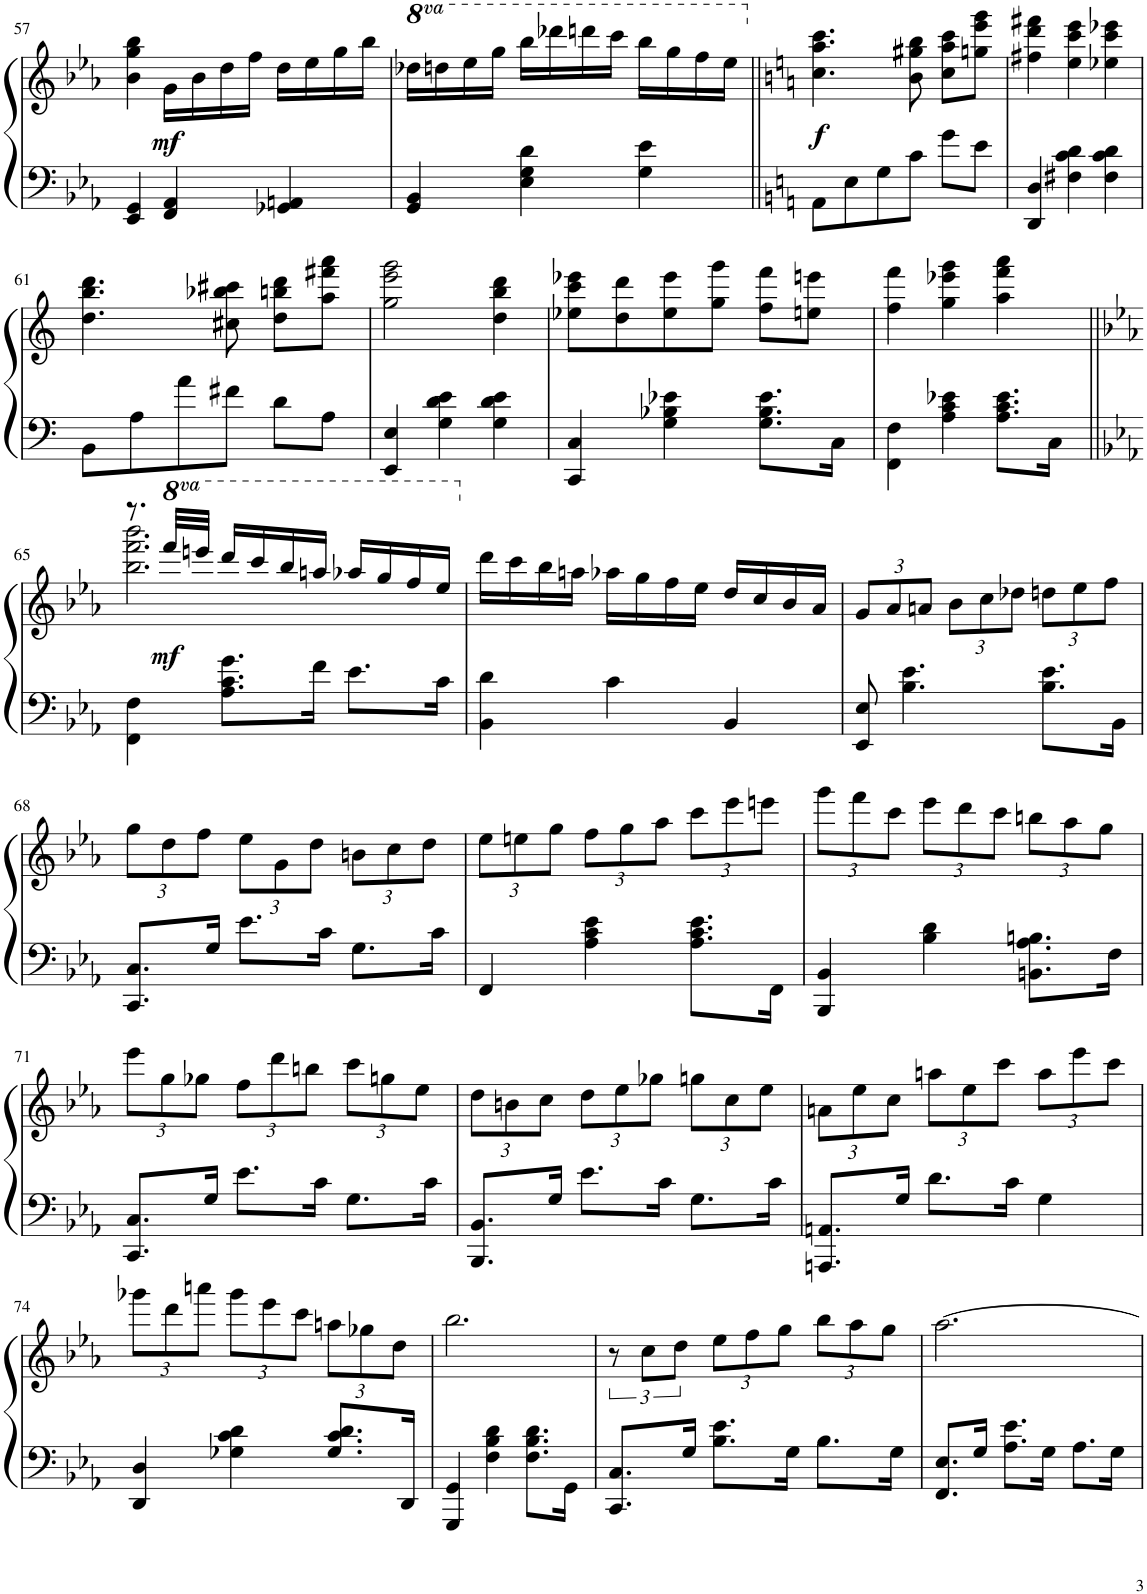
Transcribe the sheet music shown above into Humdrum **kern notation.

**kern	**kern	**dynam
*part1	*part1	*part1
*staff2	*staff1	*staff1/2
*I"Piano	*	*
*I'Pno	*	*
!!LO:PB:g=z
*clefF4	*clefG2	*
*k[b-e-a-]	*k[b-e-a-]	*
*M3/4	*M3/4	*
=57	=57	=57
4EE-/ 4GG/	4b-\ 4gg\ 4bb-\	.
!	!	!LO:DY:b
4FF/ 4AA-/	16g\LL	mf
.	16b-\	.
.	16dd\	.
.	16ff\JJ	.
4GG-X/ 4AAn/	16dd\LL	.
.	16ee-\	.
.	16gg\	.
.	16bb-\JJ	.
=58	=58	=58
*	*8va	*
4GG/ 4BB-/	16ddd-X\LL	.
.	16dddn\	.
.	16eee-\	.
.	16ggg\JJ	.
4E-\ 4G\ 4d\	16bbb-\LL	.
.	16dddd-X\	.
.	16ddddn\	.
.	16cccc\JJ	.
4G\ 4e-\	16bbb-\LL	.
.	16ggg\	.
.	16fff\	.
.	16eee-\JJ	.
=59||	=59||	=59||
*k[]	*k[]	*
*	*X8va	*
!	!	!LO:DY:b
8AA\L	4.cc\ 4.aa\ 4.ccc\	f
8E\	.	.
8G\	.	.
8c\J	8b\ 8gg#X\ 8bb\	.
8g\L	8cc\ 8aa\ 8ccc\L	.
8e\J	8ggn\ 8eee\ 8ggg\J	.
=60	=60	=60
4DD/ 4D/	4ff#X\ 4ddd\ 4fff#X\	.
4F#X\ 4c\ 4d\	4ee\ 4ccc\ 4eee\	.
4F#\ 4c\ 4d\	4ee-X\ 4ccc\ 4eee-X\	.
!!LO:LB:g=z
=61	=61	=61
8BB\L	4.dd\ 4.bb\ 4.ddd\	.
8A\	.	.
8a\	.	.
8f#X\J	8cc#X\ 8bb-X\ 8ccc#X\	.
8d\L	8dd\ 8bbn\ 8ddd\L	.
8A\J	8aa\ 8fff#X\ 8aaa\J	.
=62	=62	=62
4EE/ 4E/	2gg\ 2eee\ 2ggg\	.
4G\ 4d\ 4e\	.	.
4G\ 4d\ 4e\	4dd\ 4bb\ 4ddd\	.
=63	=63	=63
4CC/ 4C/	8ee-X\ 8ccc\ 8eee-X\L	.
.	8dd\ 8ddd\	.
4G\ 4B-X\ 4e-X\	8ee-\ 8eee-\	.
.	8gg\ 8ggg\J	.
8.G\ 8.B-\ 8.e-\L	8ff\ 8fff\L	.
.	8een\ 8eeen\J	.
16C\Jk	.	.
=64	=64	=64
4FF\ 4F\	4ff\ 4fff\	.
4A\ 4c\ 4e-X\	4gg\ 4eee-X\ 4ggg\	.
8.A\ 8.c\ 8.e-\L	4aa\ 4fff\ 4aaa\	.
16C\Jk	.	.
!!LO:LB:g=z
=65||	=65||	=65||
*k[b-e-a-]	*k[b-e-a-]	*
*	*^	*
4FF\ 4F\	8.r	2.bb-\ 2.fff\ 2.bbb-\	.
*	*8va	*	*
!	!	!	!LO:DY:b
.	32ffff/LLL	.	mf
.	32eeeen/JJJ	.	.
8.A-\ 8.c\ 8.g\L	16dddd/LL	.	.
.	16cccc/	.	.
.	16bbb-/	.	.
16f\Jk	16aaan/JJ	.	.
8.e-\L	16aaa-X/LL	.	.
.	16ggg/	.	.
.	16fff/	.	.
16c\Jk	16eee-/JJ	.	.
*	*v	*v	*
=66	=66	=66
*	*X8va	*
4BB-\ 4d\	16ddd\LL	.
.	16ccc\	.
.	16bb-\	.
.	16aan\JJ	.
4c\	16aa-X\LL	.
.	16gg\	.
.	16ff\	.
.	16ee-\JJ	.
4BB-/	16dd/LL	.
.	16cc/	.
.	16b-/	.
.	16a-/JJ	.
=67	=67	=67
*	*Xbrackettup	*
8EE-/ 8E-/	12g/L	.
.	12a-/	.
4.B-\ 4.e-\	.	.
.	12an/J	.
.	12b-\L	.
.	12cc\	.
.	12dd-X\J	.
8.B-\ 8.e-\L	12ddn\L	.
.	12ee-\	.
.	12ff\J	.
16BB-\Jk	.	.
!!LO:LB:g=z
=68	=68	=68
8.CC/ 8.C/L	12gg\L	.
.	12dd\	.
.	12ff\J	.
16G/Jk	.	.
8.e-\L	12ee-\L	.
.	12g\	.
.	12dd\J	.
16c\Jk	.	.
8.G\L	12bn\L	.
.	12cc\	.
.	12dd\J	.
16c\Jk	.	.
=69	=69	=69
4FF/	12ee-\L	.
.	12een\	.
.	12gg\J	.
4A-\ 4c\ 4e-\	12ff\L	.
.	12gg\	.
.	12aa-\J	.
8.A-\ 8.c\ 8.e-\L	12ccc\L	.
.	12eee-\	.
.	12eeen\J	.
16FF\Jk	.	.
=70	=70	=70
4BBB-/ 4BB-/	12ggg\L	.
.	12fff\	.
.	12ccc\J	.
4B-\ 4d\	12eee-\L	.
.	12ddd\	.
.	12ccc\J	.
8.BBn\ 8.A-\ 8.Bn\L	12bbn\L	.
.	12aa-\	.
.	12gg\J	.
16F\Jk	.	.
!!LO:LB:g=z
=71	=71	=71
8.CC/ 8.C/L	12eee-\L	.
.	12gg\	.
.	12gg-X\J	.
16G/Jk	.	.
8.e-\L	12ff\L	.
.	12ddd\	.
.	12bbn\J	.
16c\Jk	.	.
8.G\L	12ccc\L	.
.	12ggn\	.
.	12ee-\J	.
16c\Jk	.	.
=72	=72	=72
8.BBB-/ 8.BB-/L	12dd\L	.
.	12bn\	.
.	12cc\J	.
16G/Jk	.	.
8.e-\L	12dd\L	.
.	12ee-\	.
.	12gg-X\J	.
16c\Jk	.	.
8.G\L	12ggn\L	.
.	12cc\	.
.	12ee-\J	.
16c\Jk	.	.
=73	=73	=73
8.AAAn/ 8.AAn/L	12an\L	.
.	12ee-\	.
.	12cc\J	.
16G/Jk	.	.
8.d\L	12aan\L	.
.	12ee-\	.
.	12ccc\J	.
16c\Jk	.	.
4G\	12aa\L	.
.	12eee-\	.
.	12ccc\J	.
!!LO:LB:g=z
=74	=74	=74
4DD/ 4D/	12ggg-X\L	.
.	12ddd\	.
.	12aaan\J	.
4G-X\ 4c\ 4d\	12ggg-\L	.
.	12eee-\	.
.	12ccc\J	.
8.G-/ 8.c/ 8.d/L	12aan\L	.
.	12gg-X\	.
.	12dd\J	.
16DD/Jk	.	.
=75	=75	=75
4GGG/ 4GG/	2.bb-\	.
4F\ 4B-\ 4d\	.	.
8.F\ 8.B-\ 8.d\L	.	.
16GG\Jk	.	.
=76	=76	=76
*	*brackettup	*
8.CC/ 8.C/L	12r	.
.	12cc\L	.
.	12dd\J	.
16G/Jk	.	.
*	*Xbrackettup	*
8.B-\ 8.e-\L	12ee-\L	.
.	12ff\	.
.	12gg\J	.
16G\Jk	.	.
8.B-\L	12bb-\L	.
.	12aa-\	.
.	12gg\J	.
16G\Jk	.	.
=77	=77	=77
8.FF/ 8.E-/L	[2.aa-\	.
16G/Jk	.	.
8.A-\ 8.e-\L	.	.
16G\Jk	.	.
8.A-\L	.	.
16G\Jk	.	.
=	=	=
*-	*-	*-
